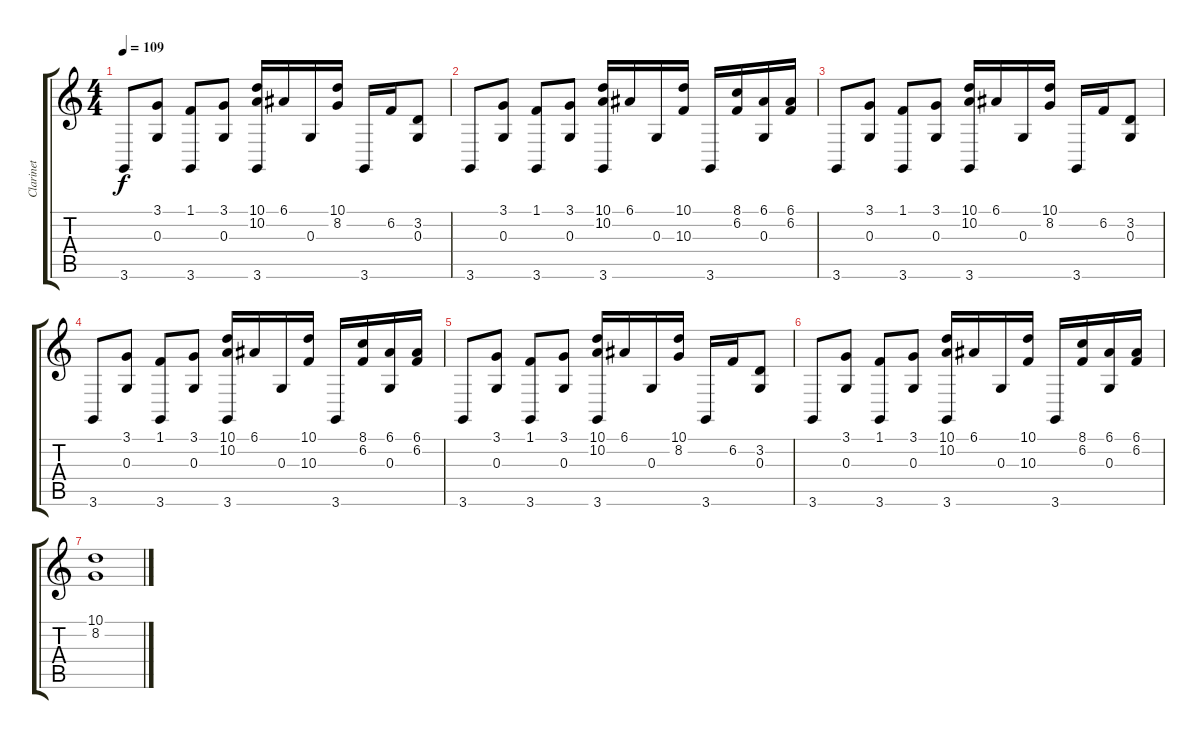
\track ("Clarinet" "Clarinet") {instrument clavinet}
\staff {score tabs}
\tuning (E4 B3 G3 D3 A2 E2) {hide}
\ts (4 4)
\tempo 109
\clef g2
\ks c
3.6.8{dy f} (3.1 0.3).8 (1.1 3.6).8 (3.1 0.3).8 (10.1 10.2 3.6).16 6.1.16 0.3.16 (10.1 8.2).16 3.6.16 6.2.16 (3.2 0.3).8 |
3.6.8 (3.1 0.3).8 (1.1 3.6).8 (3.1 0.3).8 (10.1 10.2 3.6).16 6.1.16 0.3.16 (10.1 10.3).16 3.6.16 (8.1 6.2).16 (6.1 0.3).16 (6.1 6.2).16 |
3.6.8 (3.1 0.3).8 (1.1 3.6).8 (3.1 0.3).8 (10.1 10.2 3.6).16 6.1.16 0.3.16 (10.1 8.2).16 3.6.16 6.2.16 (3.2 0.3).8 |
3.6.8 (3.1 0.3).8 (1.1 3.6).8 (3.1 0.3).8 (10.1 10.2 3.6).16 6.1.16 0.3.16 (10.1 10.3).16 3.6.16 (8.1 6.2).16 (6.1 0.3).16 (6.1 6.2).16 |
3.6.8 (3.1 0.3).8 (1.1 3.6).8 (3.1 0.3).8 (10.1 10.2 3.6).16 6.1.16 0.3.16 (10.1 8.2).16 3.6.16 6.2.16 (3.2 0.3).8 |
3.6.8 (3.1 0.3).8 (1.1 3.6).8 (3.1 0.3).8 (10.1 10.2 3.6).16 6.1.16 0.3.16 (10.1 10.3).16 3.6.16 (8.1 6.2).16 (6.1 0.3).16 (6.1 6.2).16 |
(10.1 8.2).1
